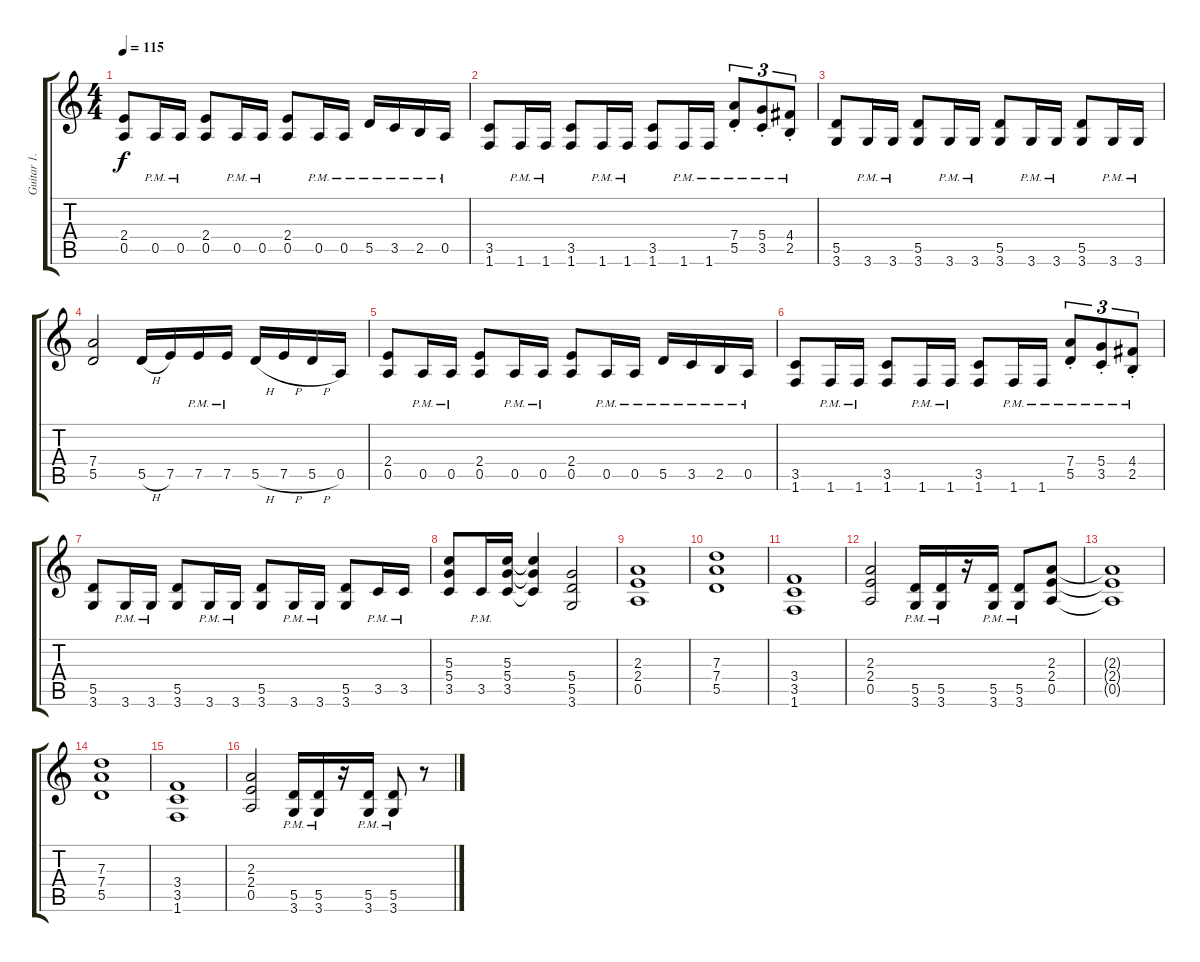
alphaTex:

\track ("Guitar 1." "Guitar 1.") {instrument distortionguitar}
\staff {score tabs}
\tuning (E4 B3 G3 D3 A2 E2) {hide}
\ts (4 4)
\tempo 115
\clef g2
\ks c
(2.4 0.5).8{dy f} 0.5{pm}.16 0.5{pm}.16 (2.4 0.5).8 0.5{pm}.16 0.5{pm}.16 (2.4 0.5).8 0.5{pm}.16 0.5{pm}.16 5.5{pm}.16 3.5{pm}.16 2.5{pm}.16 0.5{pm}.16 |
(3.5 1.6).8 1.6{pm}.16 1.6{pm}.16 (3.5 1.6).8 1.6{pm}.16 1.6{pm}.16 (3.5 1.6).8 1.6{pm}.16 1.6{pm}.16 (7.4{pm st} 5.5{pm st}).8{tu (3 2)} (5.4{pm st} 3.5{pm st}).8{tu (3 2)} (4.4{pm st} 2.5{pm st}).8{tu (3 2)} |
(5.5 3.6).8 3.6{pm}.16 3.6{pm}.16 (5.5 3.6).8 3.6{pm}.16 3.6{pm}.16 (5.5 3.6).8 3.6{pm}.16 3.6{pm}.16 (5.5 3.6).8 3.6{pm}.16 3.6{pm}.16 |
(7.4 5.5).2 5.5{h}.16 7.5.16 7.5{pm}.16 7.5{pm}.16 5.5{h}.16 7.5{h}.16 5.5{h}.16 0.5.16 |
(2.4 0.5).8 0.5{pm}.16 0.5{pm}.16 (2.4 0.5).8 0.5{pm}.16 0.5{pm}.16 (2.4 0.5).8 0.5{pm}.16 0.5{pm}.16 5.5{pm}.16 3.5{pm}.16 2.5{pm}.16 0.5{pm}.16 |
(3.5 1.6).8 1.6{pm}.16 1.6{pm}.16 (3.5 1.6).8 1.6{pm}.16 1.6{pm}.16 (3.5 1.6).8 1.6{pm}.16 1.6{pm}.16 (7.4{pm st} 5.5{pm st}).8{tu (3 2)} (5.4{pm st} 3.5{pm st}).8{tu (3 2)} (4.4{pm st} 2.5{pm st}).8{tu (3 2)} |
(5.5 3.6).8 3.6{pm}.16 3.6{pm}.16 (5.5 3.6).8 3.6{pm}.16 3.6{pm}.16 (5.5 3.6).8 3.6{pm}.16 3.6{pm}.16 (5.5 3.6).8 3.5{pm}.16 3.5{pm}.16 |
(5.3 5.4 3.5).8 3.5{pm}.16 (5.3 5.4 3.5).16 (5.3{t} 5.4{t} 3.5{t}).4 (5.4 5.5 3.6).2 |
(2.3 2.4 0.5).1 |
(7.3 7.4 5.5).1 |
(3.4 3.5 1.6).1 |
(2.3 2.4 0.5).2 (5.5{pm} 3.6{pm}).16 (5.5{pm} 3.6{pm}).16 r.16 (5.5{pm} 3.6{pm}).16 (5.5{pm} 3.6{pm}).8 (2.3 2.4 0.5).8 |
(2.3{t} 2.4{t} 0.5{t}).1 |
(7.3 7.4 5.5).1 |
(3.4 3.5 1.6).1 |
(2.3 2.4 0.5).2 (5.5{pm} 3.6{pm}).16 (5.5{pm} 3.6{pm}).16 r.16 (5.5{pm} 3.6{pm}).16 (5.5{pm} 3.6{pm}).8 r.8
